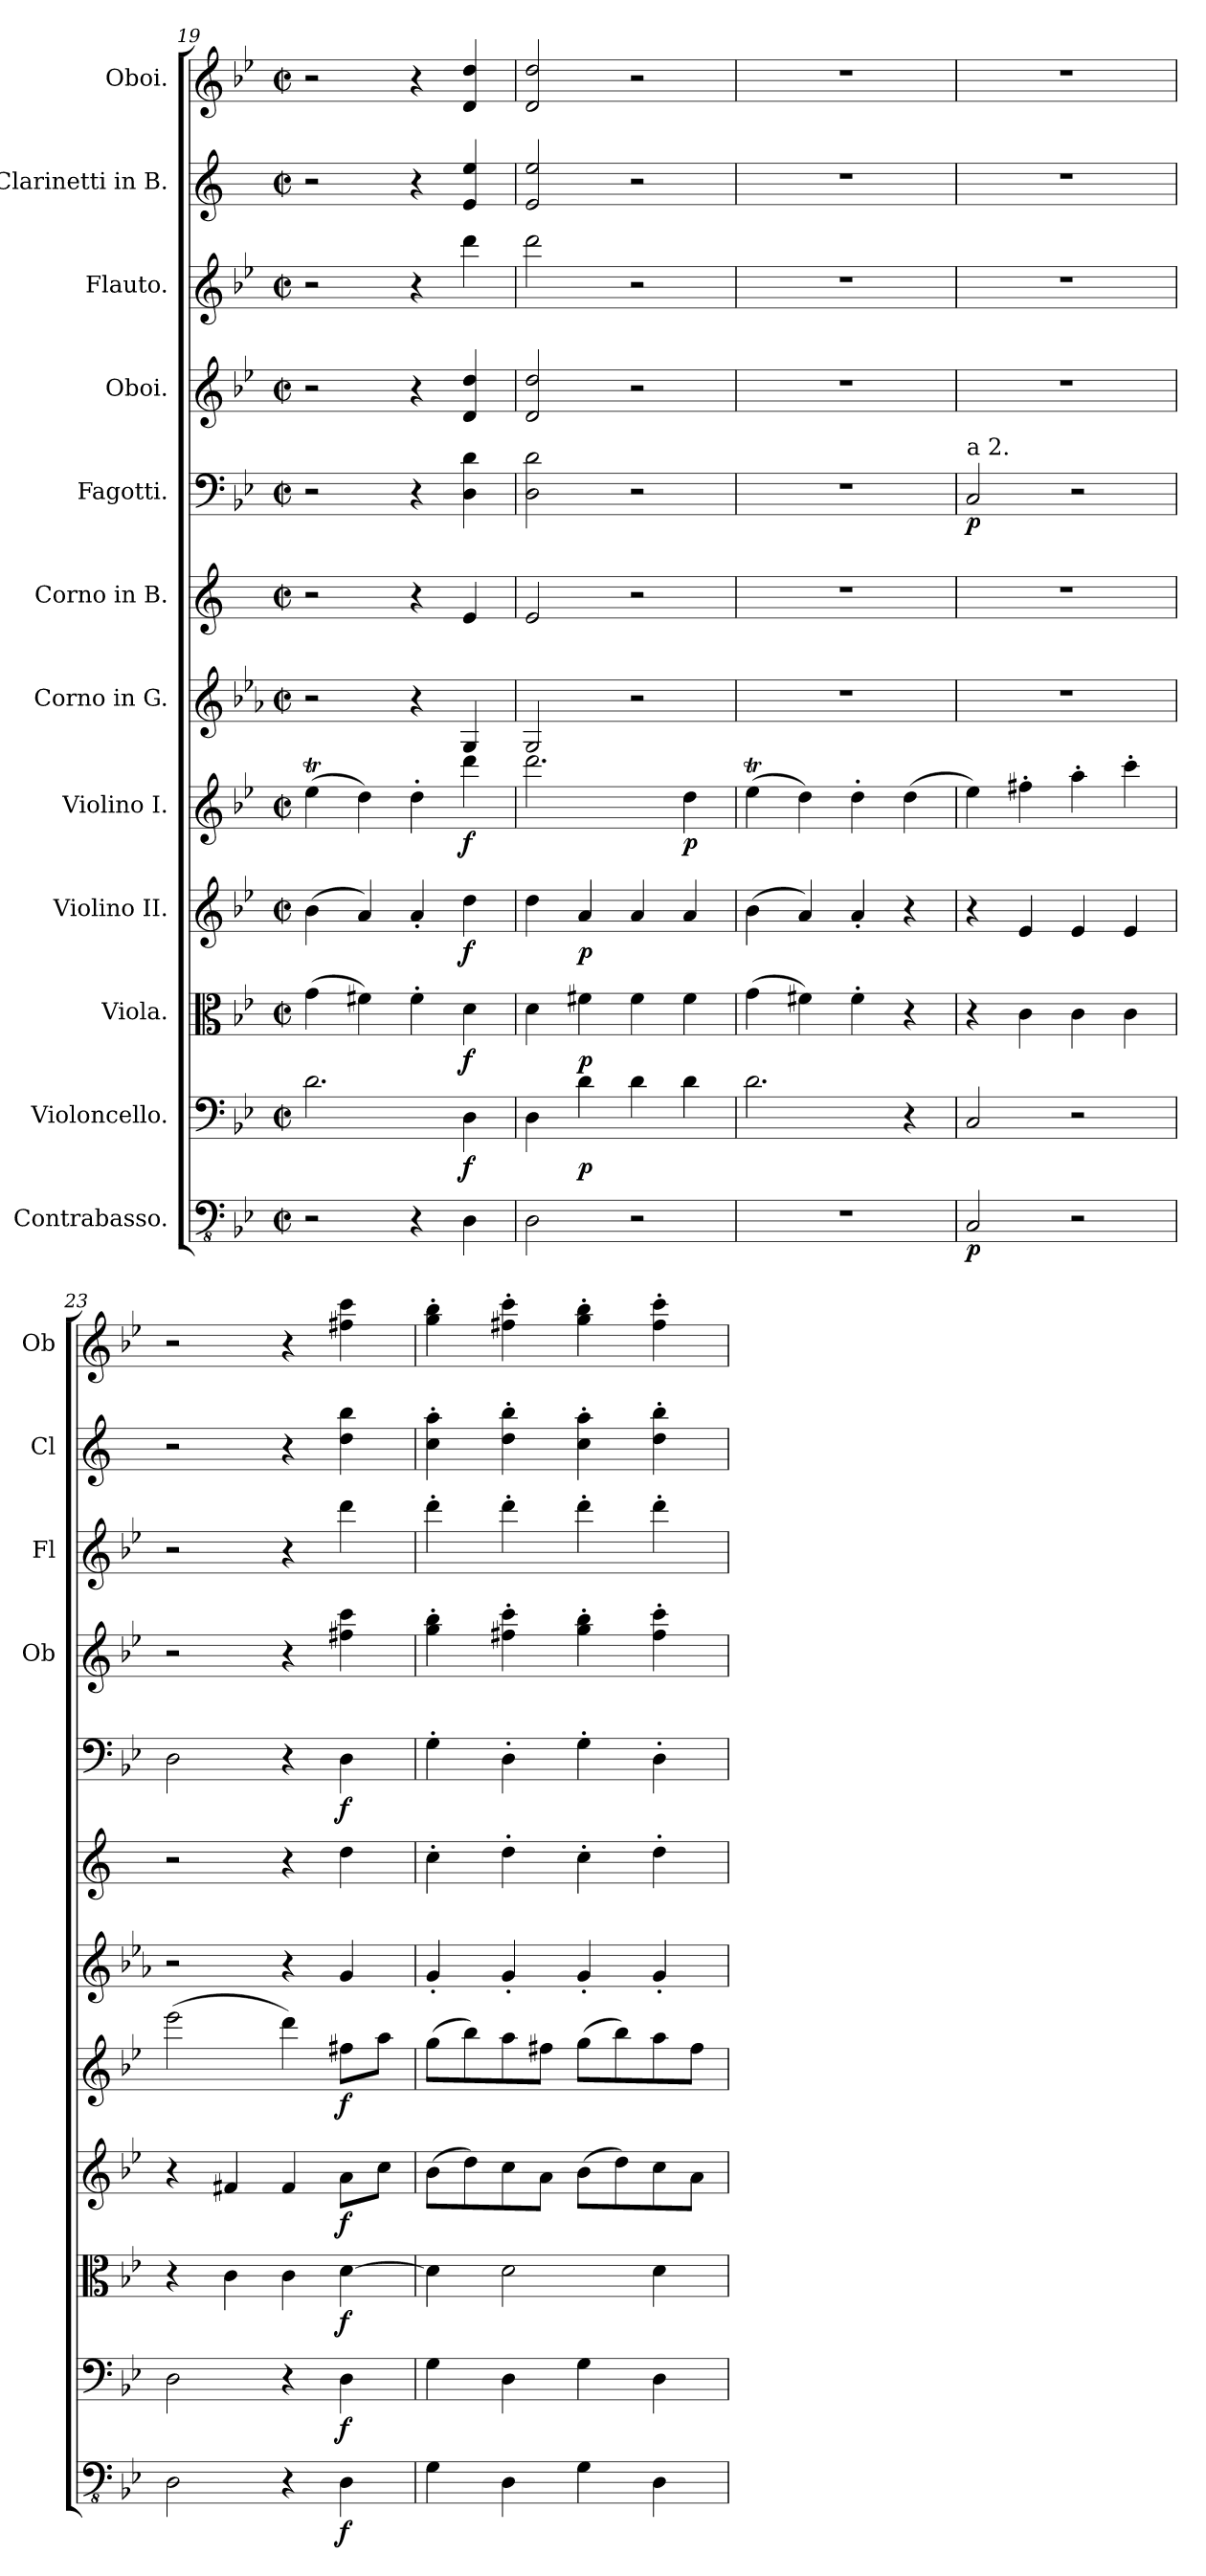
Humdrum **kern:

**kern	**dynam	**kern	**dynam	**kern	**dynam	**kern	**dynam	**kern	**dynam	**kern	**kern	**kern	**dynam	**kern	**kern	**kern	**kern
*part12	*part12	*part11	*part11	*part10	*part10	*part9	*part9	*part8	*part8	*part7	*part6	*part5	*part5	*part4	*part3	*part2	*part1
*staff12	*staff12	*staff11	*staff11	*staff10	*staff10	*staff9	*staff9	*staff8	*staff8	*staff7	*staff6	*staff5	*staff5	*staff4	*staff3	*staff2	*staff1
*I"Contrabasso.	*	*I"Violoncello.	*	*I"Viola.	*	*I"Violino II.	*	*I"Violino I.	*	*I"Corno in G.	*I"Corno in B.	*I"Fagotti.	*	*I"Oboi.	*I"Flauto.	*I"Clarinetti in B.	*I"Oboi.
*	*	*	*	*	*	*	*	*	*	*	*	*	*	*I'Ob	*I'Fl	*I'Cl	*I'Ob
*clefFv4	*	*clefF4	*	*clefC3	*	*clefG2	*	*clefG2	*	*clefG2	*clefG2	*clefF4	*	*clefG2	*clefG2	*clefG2	*clefG2
*	*	*	*	*	*	*	*	*	*	*ITrd3c5	*ITrd1c2	*	*	*	*	*ITrd1c2	*
*k[b-e-]	*	*k[b-e-]	*	*k[b-e-]	*	*k[b-e-]	*	*k[b-e-]	*	*k[b-e-]	*k[b-e-]	*k[b-e-]	*	*k[b-e-]	*k[b-e-]	*k[b-e-]	*k[b-e-]
*M2/2	*	*M2/2	*	*M2/2	*	*M2/2	*	*M2/2	*	*M2/2	*M2/2	*M2/2	*	*M2/2	*M2/2	*M2/2	*M2/2
*met(c|)	*	*met(c|)	*	*met(c|)	*	*met(c|)	*	*met(c|)	*	*met(c|)	*met(c|)	*met(c|)	*	*met(c|)	*met(c|)	*met(c|)	*met(c|)
=19	=19	=19	=19	=19	=19	=19	=19	=19	=19	=19	=19	=19	=19	=19	=19	=19	=19
2r	.	2.d\	.	(>4g\	.	(>4b-\	.	(>4ee-T\	.	2r	2r	2r	.	2r	2r	2r	2r
.	.	.	.	4f#X\)	.	4a/)	.	4dd\)	.	.	.	.	.	.	.	.	.
4r	.	.	.	4f#'\	.	4a'/	.	4dd'\	.	4r	4r	4r	.	4r	4r	4r	4r
!	!	!	!LO:DY:b	!	!LO:DY:b	!	!LO:DY:b	!	!LO:DY:b	!	!	!	!	!	!	!	!
4DD\	.	4D\	f	4d\	f	4dd\	f	4ddd\	f	4D/	4d/	4D\ 4d\	.	4d/ 4dd/	4ddd\	4d/ 4dd/	4d/ 4dd/
=20	=20	=20	=20	=20	=20	=20	=20	=20	=20	=20	=20	=20	=20	=20	=20	=20	=20
2DD\	.	4D\	.	4d\	.	4dd\	.	2.ddd\	.	2D/	2d/	2D\ 2d\	.	2d/ 2dd/	2ddd\	2d/ 2dd/	2d/ 2dd/
!	!	!	!LO:DY:b	!	!LO:DY:b	!	!LO:DY:b	!	!	!	!	!	!	!	!	!	!
.	.	4d\	p	4f#X\	p	4a/	p	.	.	.	.	.	.	.	.	.	.
2r	.	4d\	.	4f#\	.	4a/	.	.	.	2r	2r	2r	.	2r	2r	2r	2r
!	!	!	!	!	!	!	!	!	!LO:DY:b	!	!	!	!	!	!	!	!
.	.	4d\	.	4f#\	.	4a/	.	4dd\	p	.	.	.	.	.	.	.	.
=21	=21	=21	=21	=21	=21	=21	=21	=21	=21	=21	=21	=21	=21	=21	=21	=21	=21
1r	.	2.d\	.	(>4g\	.	(>4b-\	.	(>4ee-T\	.	1r	1r	1r	.	1r	1r	1r	1r
.	.	.	.	4f#X\)	.	4a/)	.	4dd\)	.	.	.	.	.	.	.	.	.
.	.	.	.	4f#'\	.	4a'/	.	4dd'\	.	.	.	.	.	.	.	.	.
.	.	4r	.	4r	.	4r	.	(>4dd\	.	.	.	.	.	.	.	.	.
=22	=22	=22	=22	=22	=22	=22	=22	=22	=22	=22	=22	=22	=22	=22	=22	=22	=22
!	!	!	!	!	!	!	!	!	!	!	!	!LO:TX:a:t=a 2.	!	!	!	!	!
!	!LO:DY:b	!	!	!	!	!	!	!	!	!	!	!	!LO:DY:b	!	!	!	!
2CC/	p	2C/	.	4r	.	4r	.	4ee-\)	.	1r	1r	2C/	p	1r	1r	1r	1r
.	.	.	.	4c\	.	4e-/	.	4ff#X'\	.	.	.	.	.	.	.	.	.
2r	.	2r	.	4c\	.	4e-/	.	4aa'\	.	.	.	2r	.	.	.	.	.
.	.	.	.	4c\	.	4e-/	.	4ccc'\	.	.	.	.	.	.	.	.	.
=23	=23	=23	=23	=23	=23	=23	=23	=23	=23	=23	=23	=23	=23	=23	=23	=23	=23
2DD\	.	2D\	.	4r	.	4r	.	(>2eee-\	.	2r	2r	2D\	.	2r	2r	2r	2r
.	.	.	.	4c\	.	4f#X/	.	.	.	.	.	.	.	.	.	.	.
4r	.	4r	.	4c\	.	4f#/	.	4ddd\)	.	4r	4r	4r	.	4r	4r	4r	4r
!	!LO:DY:b	!	!LO:DY:b	!	!LO:DY:b	!	!LO:DY:b	!	!LO:DY:b	!	!	!	!LO:DY:b	!	!	!	!
4DD\	f	4D\	f	[4d\	f	8a\L	f	8ff#X\L	f	4d/	4cc\	4D\	f	4ff#X\ 4ccc\	4ddd\	4cc\ 4aa\	4ff#X\ 4ccc\
.	.	.	.	.	.	8cc\J	.	8aa\J	.	.	.	.	.	.	.	.	.
=24	=24	=24	=24	=24	=24	=24	=24	=24	=24	=24	=24	=24	=24	=24	=24	=24	=24
4GG\	.	4G\	.	4d\]	.	(>8b-\L	.	(>8gg\L	.	4d'/	4b-'\	4G'\	.	4gg\' 4bb-\'	4ddd'\	4b-\' 4gg\'	4gg\' 4bb-\'
.	.	.	.	.	.	8dd\)	.	8bb-\)	.	.	.	.	.	.	.	.	.
4DD\	.	4D\	.	2d\	.	8cc\	.	8aa\	.	4d'/	4cc'\	4D'\	.	4ff#X\' 4ccc\'	4ddd'\	4cc\' 4aa\'	4ff#X\' 4ccc\'
.	.	.	.	.	.	8a\J	.	8ff#X\J	.	.	.	.	.	.	.	.	.
4GG\	.	4G\	.	.	.	(>8b-\L	.	(>8gg\L	.	4d'/	4b-'\	4G'\	.	4gg\' 4bb-\'	4ddd'\	4b-\' 4gg\'	4gg\' 4bb-\'
.	.	.	.	.	.	8dd\)	.	8bb-\)	.	.	.	.	.	.	.	.	.
4DD\	.	4D\	.	4d\	.	8cc\	.	8aa\	.	4d'/	4cc'\	4D'\	.	4ff#\' 4ccc\'	4ddd'\	4cc\' 4aa\'	4ff#\' 4ccc\'
.	.	.	.	.	.	8a\J	.	8ff#\J	.	.	.	.	.	.	.	.	.
=	=	=	=	=	=	=	=	=	=	=	=	=	=	=	=	=	=
*-	*-	*-	*-	*-	*-	*-	*-	*-	*-	*-	*-	*-	*-	*-	*-	*-	*-
